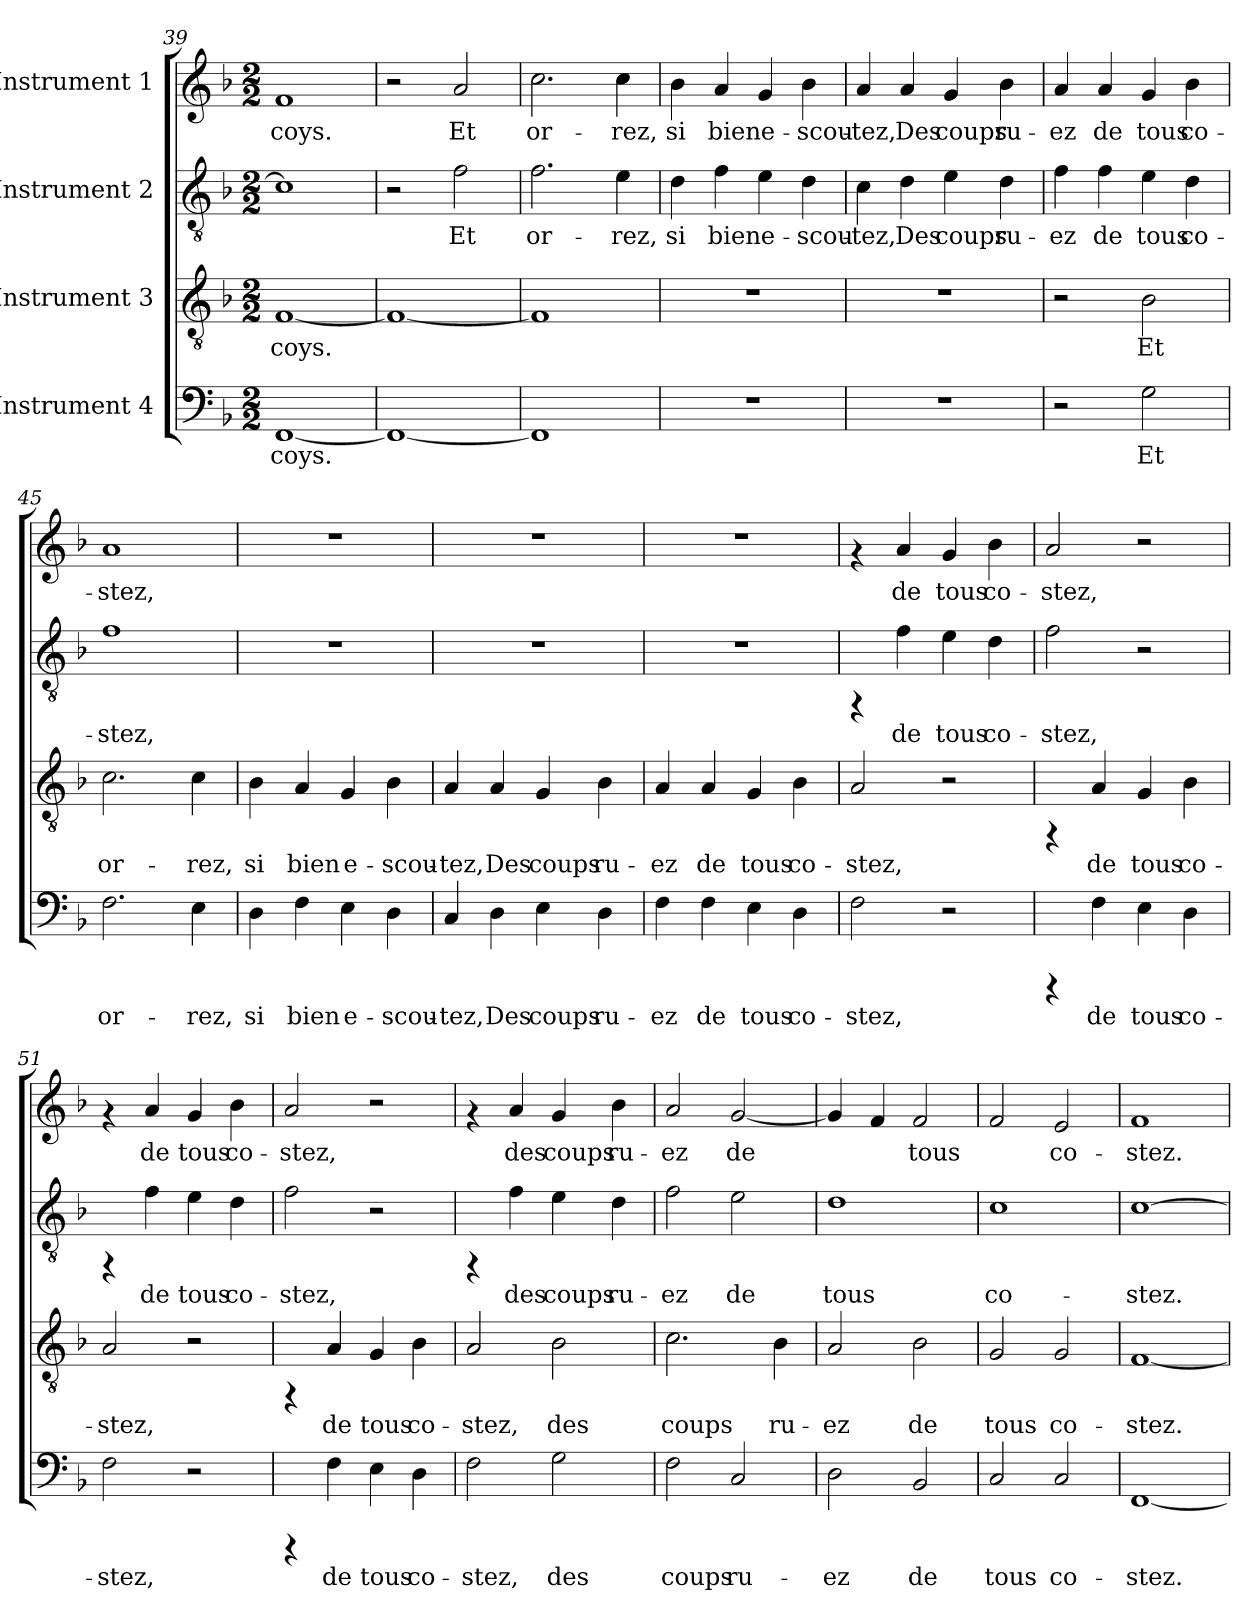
**kern	**text	**kern	**text	**kern	**text	**kern	**text
*part4	*part4	*part3	*part3	*part2	*part2	*part1	*part1
*staff4	*staff4	*staff3	*staff3	*staff2	*staff2	*staff1	*staff1
*I"Instrument 4	*	*I"Instrument 3	*	*I"Instrument 2	*	*I"Instrument 1	*
*clefF4	*	*clefGv2	*	*clefGv2	*	*clefG2	*
*k[b-]	*	*k[b-]	*	*k[b-]	*	*k[b-]	*
*F:	*	*F:	*	*F:	*	*F:	*
*M2/2	*	*M2/2	*	*M2/2	*	*M2/2	*
=39	=39	=39	=39	=39	=39	=39	=39
!	!LO:LY:b:cj	!	!LO:LY:b:cj	!	!LO:LY:b:cj	!	!LO:LY:b:cj
[<1FF	-coys.-	[<1F	-coys.-	1c]	--	1f	-coys.
=40	=40	=40	=40	=40	=40	=40	=40
!	!LO:LY:b:cj	!	!LO:LY:b:cj	!	!	!	!
1FF_<	--	1F_<	--	2r	.	2r	.
!	!	!	!	!	!LO:LY:b:cj	!	!LO:LY:b:cj
.	.	.	.	2f\	-Et	2a/	Et
=41	=41	=41	=41	=41	=41	=41	=41
!	!LO:LY:b:cj	!	!LO:LY:b:cj	!	!LO:LY:b:cj	!	!LO:LY:b:cj
1FF]	--	1F]	--	2.f\	or-	2.cc\	or-
!	!	!	!	!	!LO:LY:b:cj	!	!LO:LY:b:cj
.	.	.	.	4e\	-rez,	4cc\	-rez,
=42	=42	=42	=42	=42	=42	=42	=42
!	!	!	!	!	!LO:LY:b:cj	!	!LO:LY:b:cj
1r	.	1r	.	4d\	si	4b-\	si
!	!	!	!	!	!LO:LY:b:cj	!	!LO:LY:b:cj
.	.	.	.	4f\	bien	4a/	bien
!	!	!	!	!	!LO:LY:b:cj	!	!LO:LY:b:cj
.	.	.	.	4e\	e-	4g/	e-
!	!	!	!	!	!LO:LY:b:cj	!	!LO:LY:b:cj
.	.	.	.	4d\	-scou-	4b-\	-scou-
=43	=43	=43	=43	=43	=43	=43	=43
!	!	!	!	!	!LO:LY:b:cj	!	!LO:LY:b:cj
1r	.	1r	.	4c\	-tez,	4a/	-tez,
!	!	!	!	!	!LO:LY:b:cj	!	!LO:LY:b:cj
.	.	.	.	4d\	Des	4a/	Des
!	!	!	!	!	!LO:LY:b:cj	!	!LO:LY:b:cj
.	.	.	.	4e\	coups	4g/	coups
!	!	!	!	!	!LO:LY:b:cj	!	!LO:LY:b:cj
.	.	.	.	4d\	ru-	4b-\	ru-
!!LO:PB:g=z
=44	=44	=44	=44	=44	=44	=44	=44
!	!	!	!	!	!LO:LY:b:cj	!	!LO:LY:b:cj
2r	.	2r	.	4f\	-ez	4a/	-ez
!	!	!	!	!	!LO:LY:b:cj	!	!LO:LY:b:cj
.	.	.	.	4f\	de	4a/	de
!	!LO:LY:b:cj	!	!LO:LY:b:cj	!	!LO:LY:b:cj	!	!LO:LY:b:cj
2G\	-Et	2B-\	-Et	4e\	tous	4g/	tous
!	!	!	!	!	!LO:LY:b:cj	!	!LO:LY:b:cj
.	.	.	.	4d\	co-	4b-\	co-
=45	=45	=45	=45	=45	=45	=45	=45
!	!LO:LY:b:cj	!	!LO:LY:b:cj	!	!LO:LY:b:cj	!	!LO:LY:b:cj
2.F\	or-	2.c\	or-	1f	-stez,	1a	-stez,
!	!LO:LY:b:cj	!	!LO:LY:b:cj	!	!	!	!
4E\	-rez,	4c\	-rez,	.	.	.	.
=46	=46	=46	=46	=46	=46	=46	=46
!	!LO:LY:b:cj	!	!LO:LY:b:cj	!	!	!	!
4D\	si	4B-\	si	1r	.	1r	.
!	!LO:LY:b:cj	!	!LO:LY:b:cj	!	!	!	!
4F\	bien	4A/	bien	.	.	.	.
!	!LO:LY:b:cj	!	!LO:LY:b:cj	!	!	!	!
4E\	e-	4G/	e-	.	.	.	.
!	!LO:LY:b:cj	!	!LO:LY:b:cj	!	!	!	!
4D\	-scou-	4B-\	-scou-	.	.	.	.
=47	=47	=47	=47	=47	=47	=47	=47
!	!LO:LY:b:cj	!	!LO:LY:b:cj	!	!	!	!
4C/	-tez,	4A/	-tez,	1r	.	1r	.
!	!LO:LY:b:cj	!	!LO:LY:b:cj	!	!	!	!
4D\	Des	4A/	Des	.	.	.	.
!	!LO:LY:b:cj	!	!LO:LY:b:cj	!	!	!	!
4E\	coups	4G/	coups	.	.	.	.
!	!LO:LY:b:cj	!	!LO:LY:b:cj	!	!	!	!
4D\	ru-	4B-\	ru-	.	.	.	.
=48	=48	=48	=48	=48	=48	=48	=48
!	!LO:LY:b:cj	!	!LO:LY:b:cj	!	!	!	!
4F\	-ez	4A/	-ez	1r	.	1r	.
!	!LO:LY:b:cj	!	!LO:LY:b:cj	!	!	!	!
4F\	de	4A/	de	.	.	.	.
!	!LO:LY:b:cj	!	!LO:LY:b:cj	!	!	!	!
4E\	tous	4G/	tous	.	.	.	.
!	!LO:LY:b:cj	!	!LO:LY:b:cj	!	!	!	!
4D\	co-	4B-\	co-	.	.	.	.
=49	=49	=49	=49	=49	=49	=49	=49
!	!LO:LY:b:cj	!	!LO:LY:b:cj	!	!	!	!
2F\	-stez,	2A/	-stez,	4rFF	.	4rf	.
!	!	!	!	!	!LO:LY:b:cj	!	!LO:LY:b:cj
.	.	.	.	4f\	de	4a/	de
!	!	!	!	!	!LO:LY:b:cj	!	!LO:LY:b:cj
2r	.	2r	.	4e\	tous	4g/	tous
!	!	!	!	!	!LO:LY:b:cj	!	!LO:LY:b:cj
.	.	.	.	4d\	co-	4b-\	co-
!!LO:LB:g=z
=50	=50	=50	=50	=50	=50	=50	=50
!	!	!	!	!	!LO:LY:b:cj	!	!LO:LY:b:cj
4rCCC	.	4rFF	.	2f\	-stez,	2a/	-stez,
!	!LO:LY:b:cj	!	!LO:LY:b:cj	!	!	!	!
4F\	de	4A/	de	.	.	.	.
!	!LO:LY:b:cj	!	!LO:LY:b:cj	!	!	!	!
4E\	tous	4G/	tous	2r	.	2r	.
!	!LO:LY:b:cj	!	!LO:LY:b:cj	!	!	!	!
4D\	co-	4B-\	co-	.	.	.	.
=51	=51	=51	=51	=51	=51	=51	=51
!	!LO:LY:b:cj	!	!LO:LY:b:cj	!	!	!	!
2F\	-stez,	2A/	-stez,	4rFF	.	4rf	.
!	!	!	!	!	!LO:LY:b:cj	!	!LO:LY:b:cj
.	.	.	.	4f\	de	4a/	de
!	!	!	!	!	!LO:LY:b:cj	!	!LO:LY:b:cj
2r	.	2r	.	4e\	tous	4g/	tous
!	!	!	!	!	!LO:LY:b:cj	!	!LO:LY:b:cj
.	.	.	.	4d\	co-	4b-\	co-
=52	=52	=52	=52	=52	=52	=52	=52
!	!	!	!	!	!LO:LY:b:cj	!	!LO:LY:b:cj
4rCCC	.	4rFF	.	2f\	-stez,	2a/	-stez,
!	!LO:LY:b:cj	!	!LO:LY:b:cj	!	!	!	!
4F\	de	4A/	de	.	.	.	.
!	!LO:LY:b:cj	!	!LO:LY:b:cj	!	!	!	!
4E\	tous	4G/	tous	2r	.	2r	.
!	!LO:LY:b:cj	!	!LO:LY:b:cj	!	!	!	!
4D\	co-	4B-\	co-	.	.	.	.
=53	=53	=53	=53	=53	=53	=53	=53
!	!LO:LY:b:cj	!	!LO:LY:b:cj	!	!	!	!
2F\	-stez,	2A/	-stez,	4rFF	.	4rf	.
!	!	!	!	!	!LO:LY:b:cj	!	!LO:LY:b:cj
.	.	.	.	4f\	des	4a/	des
!	!LO:LY:b:cj	!	!LO:LY:b:cj	!	!LO:LY:b:cj	!	!LO:LY:b:cj
2G\	des	2B-\	des	4e\	coups	4g/	coups
!	!	!	!	!	!LO:LY:b:cj	!	!LO:LY:b:cj
.	.	.	.	4d\	ru-	4b-\	ru-
=54	=54	=54	=54	=54	=54	=54	=54
!	!LO:LY:b:cj	!	!LO:LY:b:cj	!	!LO:LY:b:cj	!	!LO:LY:b:cj
2F\	coups	2.c\	coups	2f\	-ez	2a/	-ez
!	!LO:LY:b:cj	!	!	!	!LO:LY:b:cj	!	!LO:LY:b:cj
2C/	ru-	.	.	2e\	de	[<2g/	de-
!	!	!	!LO:LY:b:cj	!	!	!	!
.	.	4B-\	ru-	.	.	.	.
=55	=55	=55	=55	=55	=55	=55	=55
!	!LO:LY:b:cj	!	!LO:LY:b:cj	!	!LO:LY:b:cj	!	!LO:LY:b:cj
2D\	-ez	2A/	-ez	1d	tous	4g/]	--
!	!	!	!	!	!	!	!LO:LY:b:cj
.	.	.	.	.	.	4f/	--
!	!LO:LY:b:cj	!	!LO:LY:b:cj	!	!	!	!LO:LY:b:cj
2BB-/	de	2B-\	de	.	.	2f/	-tous
!!LO:LB:g=z
=56	=56	=56	=56	=56	=56	=56	=56
!	!LO:LY:b:cj	!	!LO:LY:b:cj	!	!LO:LY:b:cj	!	!LO:LY:b:cj
2C/	tous	2G/	tous	1c	co-	2f/	.
!	!LO:LY:b:cj	!	!LO:LY:b:cj	!	!	!	!LO:LY:b:cj
2C/	co-	2G/	co-	.	.	2e/	co-
=57	=57	=57	=57	=57	=57	=57	=57
!	!LO:LY:b:cj	!	!LO:LY:b:cj	!	!LO:LY:b:cj	!	!LO:LY:b:cj
[<1FF	-stez.-	[<1F	-stez.-	[>1c	-stez.-	1f	-stez.
=	=	=	=	=	=	=	=
*-	*-	*-	*-	*-	*-	*-	*-
